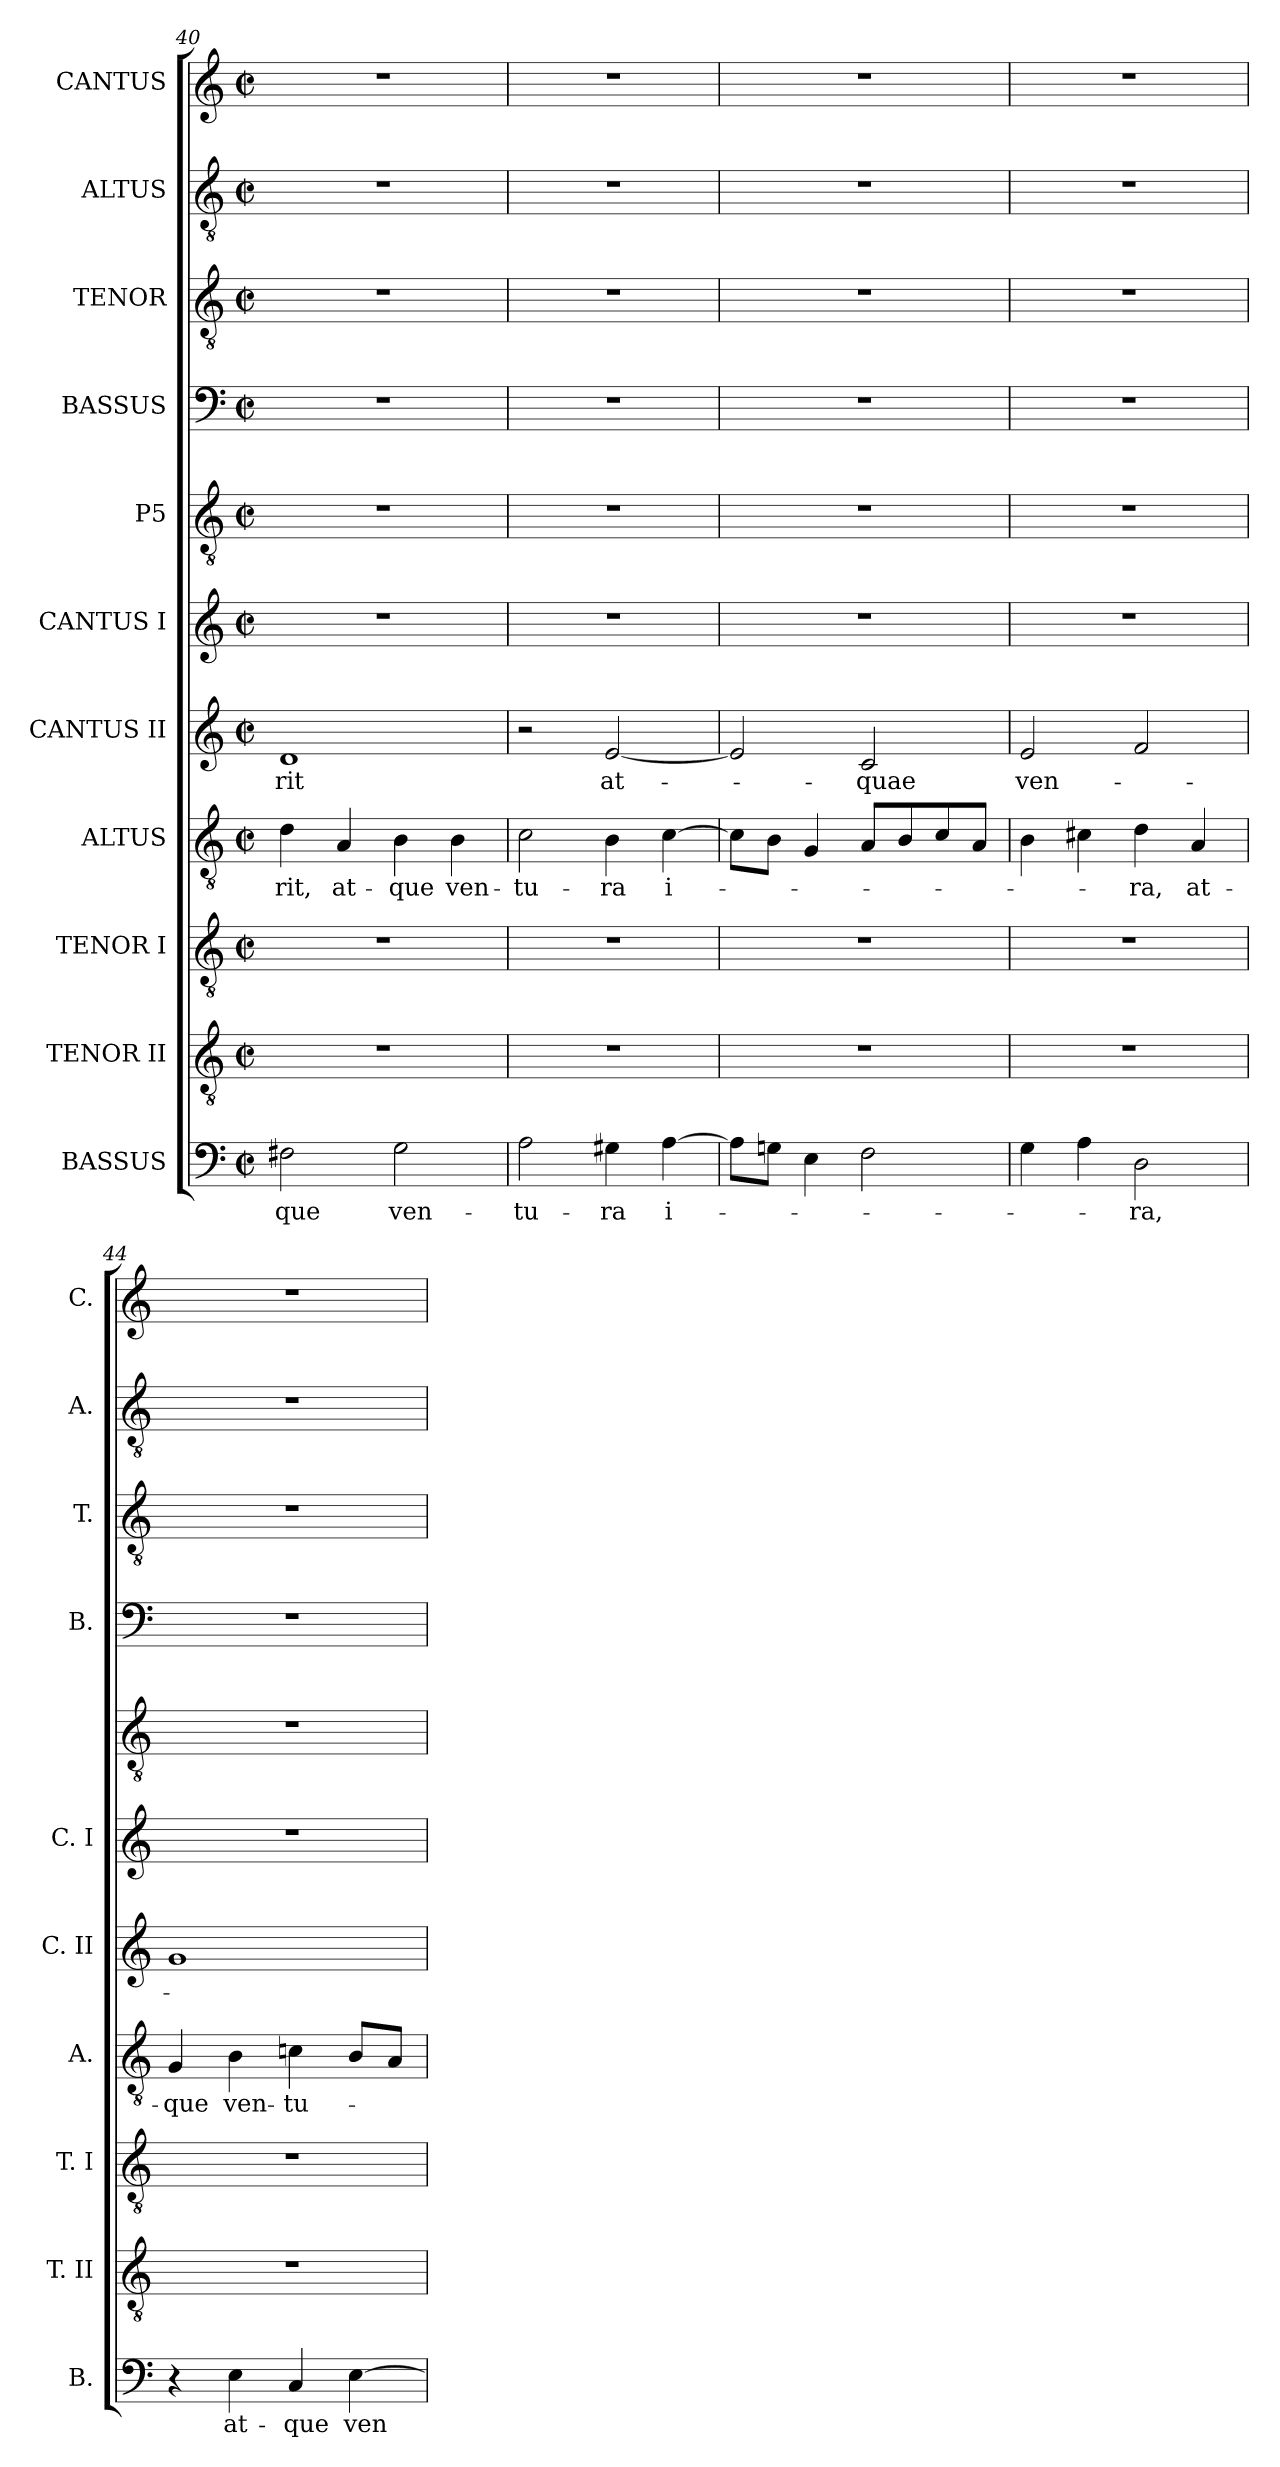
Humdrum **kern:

**kern	**text	**kern	**kern	**kern	**text	**kern	**text	**kern	**kern	**kern	**kern	**kern	**kern
*part11	*part11	*part10	*part9	*part8	*part8	*part7	*part7	*part6	*part5	*part4	*part3	*part2	*part1
*staff11	*staff11	*staff10	*staff9	*staff8	*staff8	*staff7	*staff7	*staff6	*staff5	*staff4	*staff3	*staff2	*staff1
*I"BASSUS	*	*I"TENOR II	*I"TENOR I	*I"ALTUS	*	*I"CANTUS II	*	*I"CANTUS I	*I"P5	*I"BASSUS	*I"TENOR	*I"ALTUS	*I"CANTUS
*I'B.	*	*I'T. II	*I'T. I	*I'A.	*	*I'C. II	*	*I'C. I	*	*I'B.	*I'T.	*I'A.	*I'C.
!!LO:LB:g=z
*clefF4	*	*clefGv2	*clefGv2	*clefGv2	*	*clefG2	*	*clefG2	*clefGv2	*clefF4	*clefGv2	*clefGv2	*clefG2
*	*	*ITrd7c12	*ITrd7c12	*ITrd7c12	*	*	*	*	*ITrd7c12	*	*ITrd7c12	*ITrd7c12	*
*k[]	*	*k[]	*k[]	*k[]	*	*k[]	*	*k[]	*k[]	*k[]	*k[]	*k[]	*k[]
*a:	*	*a:	*a:	*a:	*	*a:	*	*a:	*a:	*a:	*a:	*a:	*a:
*M2/2	*	*M2/2	*M2/2	*M2/2	*	*M2/2	*	*M2/2	*M2/2	*M2/2	*M2/2	*M2/2	*M2/2
*met(c|)	*	*met(c|)	*met(c|)	*met(c|)	*	*met(c|)	*	*met(c|)	*met(c|)	*met(c|)	*met(c|)	*met(c|)	*met(c|)
=40	=40	=40	=40	=40	=40	=40	=40	=40	=40	=40	=40	=40	=40
!	!LO:LY:b:color=#000000	!	!	!	!	!	!	!	!	!	!	!	!
!	!	!	!	!	!LO:LY:b:color=#000000	!	!	!	!	!	!	!	!
!	!	!	!	!	!	!	!LO:LY:b:color=#000000	!	!	!	!	!	!
2F#Xi\	-que	1r	1r	4Di\	-rit,	1di	-rit	1r	1r	1r	1r	1r	1r
!	!	!	!	!	!LO:LY:b:color=#000000	!	!	!	!	!	!	!	!
.	.	.	.	4AAi/	at-	.	.	.	.	.	.	.	.
!	!LO:LY:b:color=#000000	!	!	!	!	!	!	!	!	!	!	!	!
!	!	!	!	!	!LO:LY:b:color=#000000	!	!	!	!	!	!	!	!
2Gi\	ven-	.	.	4BBi\	-que	.	.	.	.	.	.	.	.
!	!	!	!	!	!LO:LY:b:color=#000000	!	!	!	!	!	!	!	!
.	.	.	.	4BBi\	ven-	.	.	.	.	.	.	.	.
=41	=41	=41	=41	=41	=41	=41	=41	=41	=41	=41	=41	=41	=41
!	!LO:LY:b:color=#000000	!	!	!	!	!	!	!	!	!	!	!	!
!	!	!	!	!	!LO:LY:b:color=#000000	!	!	!	!	!	!	!	!
2Ai\	-tu-	1r	1r	2Ci\	-tu-	2r	.	1r	1r	1r	1r	1r	1r
!	!LO:LY:b:color=#000000	!	!	!	!	!	!	!	!	!	!	!	!
!	!	!	!	!	!LO:LY:b:color=#000000	!	!	!	!	!	!	!	!
!	!	!	!	!	!	!	!LO:LY:b:color=#000000	!	!	!	!	!	!
4G#Xi\	-ra	.	.	4BBi\	-ra	[2ei/	at-	.	.	.	.	.	.
!	!LO:LY:b:color=#000000	!	!	!	!	!	!	!	!	!	!	!	!
!	!	!	!	!	!LO:LY:b:color=#000000	!	!	!	!	!	!	!	!
[4Ai\	i-	.	.	[4Ci\	i-	.	.	.	.	.	.	.	.
=42	=42	=42	=42	=42	=42	=42	=42	=42	=42	=42	=42	=42	=42
8Ai\L]	.	1r	1r	8Ci\L]	.	2ei/]	.	1r	1r	1r	1r	1r	1r
8Gni\J	.	.	.	8BBi\J	.	.	.	.	.	.	.	.	.
4Ei\	.	.	.	4GGi/	.	.	.	.	.	.	.	.	.
!	!	!	!	!	!	!	!LO:LY:b:color=#000000	!	!	!	!	!	!
2Fi\	.	.	.	8AAi/L	.	2ci/	-quae	.	.	.	.	.	.
.	.	.	.	8BBi/	.	.	.	.	.	.	.	.	.
.	.	.	.	8Ci/	.	.	.	.	.	.	.	.	.
.	.	.	.	8AAi/J	.	.	.	.	.	.	.	.	.
=43	=43	=43	=43	=43	=43	=43	=43	=43	=43	=43	=43	=43	=43
!	!	!	!	!	!	!	!LO:LY:b:color=#000000	!	!	!	!	!	!
4Gi\	.	1r	1r	4BBi\	.	2ei/	ven-	1r	1r	1r	1r	1r	1r
4Ai\	.	.	.	4C#Xi\	.	.	.	.	.	.	.	.	.
!	!LO:LY:b:color=#000000	!	!	!	!	!	!	!	!	!	!	!	!
!	!	!	!	!	!LO:LY:b:color=#000000	!	!	!	!	!	!	!	!
2Di\	-ra,	.	.	4Di\	-ra,	2fi/	.	.	.	.	.	.	.
!	!	!	!	!	!LO:LY:b:color=#000000	!	!	!	!	!	!	!	!
.	.	.	.	4AAi/	at-	.	.	.	.	.	.	.	.
=44	=44	=44	=44	=44	=44	=44	=44	=44	=44	=44	=44	=44	=44
!	!	!	!	!	!LO:LY:b:color=#000000	!	!	!	!	!	!	!	!
4r	.	1r	1r	4GGi/	-que	1gi	.	1r	1r	1r	1r	1r	1r
!	!LO:LY:b:color=#000000	!	!	!	!	!	!	!	!	!	!	!	!
!	!	!	!	!	!LO:LY:b:color=#000000	!	!	!	!	!	!	!	!
4Ei\	at-	.	.	4BBi\	ven-	.	.	.	.	.	.	.	.
!	!LO:LY:b:color=#000000	!	!	!	!	!	!	!	!	!	!	!	!
!	!	!	!	!	!LO:LY:b:color=#000000	!	!	!	!	!	!	!	!
4Ci/	-que	.	.	4Cni\	-tu-	.	.	.	.	.	.	.	.
!	!LO:LY:b:color=#000000	!	!	!	!	!	!	!	!	!	!	!	!
[4Ei\	ven-	.	.	8BBi/L	.	.	.	.	.	.	.	.	.
.	.	.	.	8AAi/J	.	.	.	.	.	.	.	.	.
=	=	=	=	=	=	=	=	=	=	=	=	=	=
*-	*-	*-	*-	*-	*-	*-	*-	*-	*-	*-	*-	*-	*-
